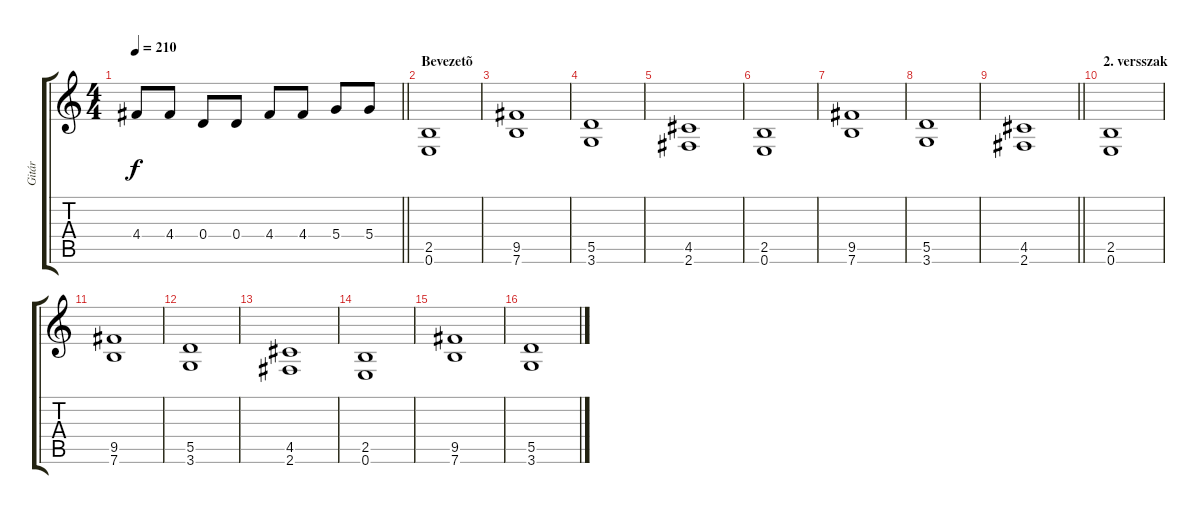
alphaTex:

\track ("Gitár" "Gitár") {instrument distortionguitar}
\staff {score tabs}
\tuning (E4 B3 G3 D3 A2 E2) {hide}
\ts (4 4)
\tempo 210
\clef g2
\barLineRight lightlight
\ks c
4.4.8{dy f} 4.4.8 0.4.8 0.4.8 4.4.8 4.4.8 5.4.8 5.4.8 |
\section ("" "Bevezetõ")
(2.5 0.6).1 |
(9.5 7.6).1 |
(5.5 3.6).1 |
(4.5 2.6).1 |
(2.5 0.6).1 |
(9.5 7.6).1 |
(5.5 3.6).1 |
\barLineRight lightlight
(4.5 2.6).1 |
\section ("" "2. versszak")
(2.5 0.6).1 |
(9.5 7.6).1 |
(5.5 3.6).1 |
(4.5 2.6).1 |
(2.5 0.6).1 |
(9.5 7.6).1 |
(5.5 3.6).1
